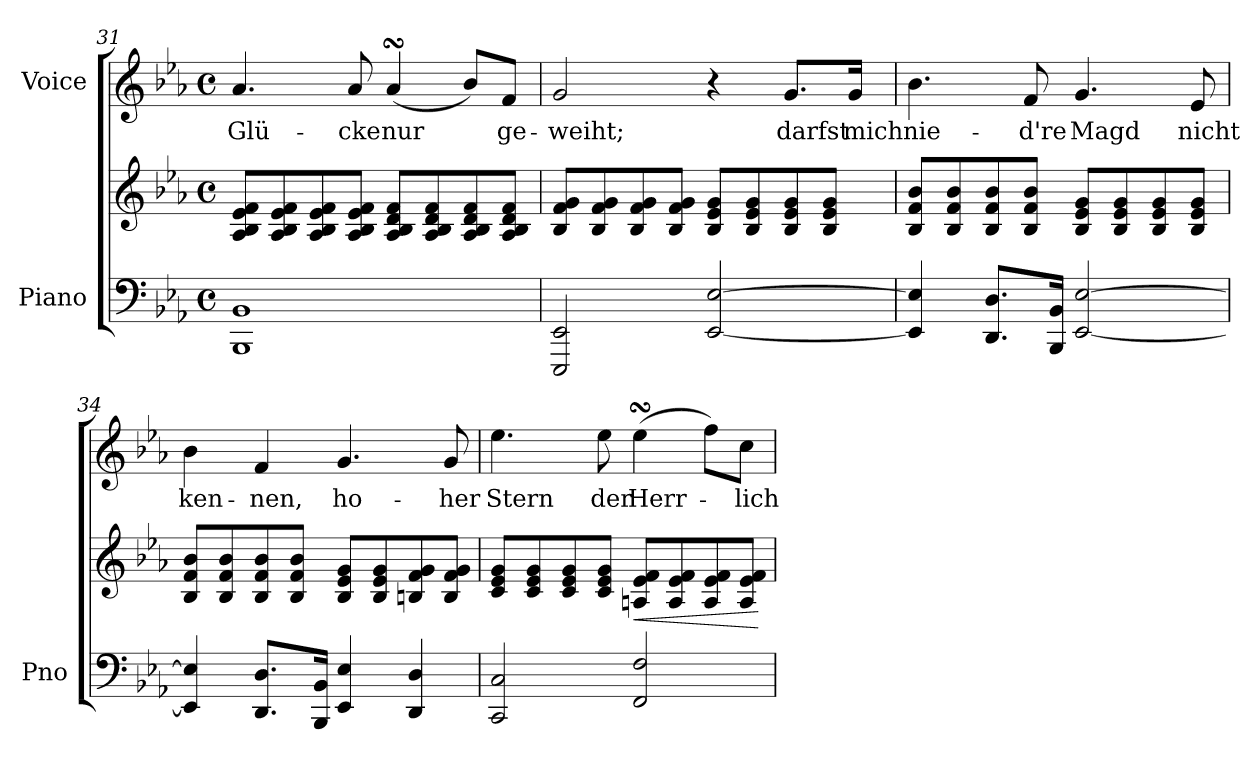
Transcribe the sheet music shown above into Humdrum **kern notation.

**kern	**kern	**dynam	**kern	**text
*part2	*part2	*part2	*part1	*part1
*staff3	*staff2	*staff2/3	*staff1	*staff1
*I"Piano	*	*	*I"Voice	*
*I'Pno	*	*	*	*
*clefF4	*clefG2	*	*clefG2	*
*k[b-e-a-]	*k[b-e-a-]	*	*k[b-e-a-]	*
*M4/4	*M4/4	*	*M4/4	*
*met(c)	*met(c)	*	*met(c)	*
=31	=31	=31	=31	=31
!	!	!	!	!LO:LY:b
1BBB- 1BB-	8A-/ 8B-/ 8e-/ 8f/L	.	4.a-/	Glü-
.	8A-/ 8B-/ 8e-/ 8f/	.	.	.
.	8A-/ 8B-/ 8e-/ 8f/	.	.	.
!	!	!	!	!LO:LY:b
.	8A-/ 8B-/ 8e-/ 8f/J	.	8a-/	-cke
!	!	!	!	!LO:LY:b
.	8A-/ 8B-/ 8d/ 8f/L	.	(4a-sSSs/	nur
.	8A-/ 8B-/ 8d/ 8f/	.	.	.
.	8A-/ 8B-/ 8d/ 8f/	.	8b-/L)	.
!	!	!	!	!LO:LY:b
.	8A-/ 8B-/ 8d/ 8f/J	.	8f/J	ge-
=32	=32	=32	=32	=32
!	!	!	!	!LO:LY:b
2EEE-/ 2EE-/	8B-/ 8f/ 8g/L	.	2g/	-weiht;
.	8B-/ 8f/ 8g/	.	.	.
.	8B-/ 8f/ 8g/	.	.	.
.	8B-/ 8f/ 8g/J	.	.	.
[2EE-/ [2E-/	8B-/ 8e-/ 8g/L	.	4r	.
.	8B-/ 8e-/ 8g/	.	.	.
!	!	!	!	!LO:LY:b
.	8B-/ 8e-/ 8g/	.	8.g/L	darfst
.	8B-/ 8e-/ 8g/J	.	.	.
!	!	!	!	!LO:LY:b
.	.	.	16g/Jk	mich
!!LO:LB:g=z
=33	=33	=33	=33	=33
!	!	!	!	!LO:LY:b
4EE-/] 4E-/]	8B-/ 8f/ 8b-/L	.	4.b-\	nie-
.	8B-/ 8f/ 8b-/	.	.	.
8.DD/ 8.D/L	8B-/ 8f/ 8b-/	.	.	.
!	!	!	!	!LO:LY:b
.	8B-/ 8f/ 8b-/J	.	8f/	-d're
16BBB-/ 16BB-/Jk	.	.	.	.
!	!	!	!	!LO:LY:b
[2EE-/ [2E-/	8B-/ 8e-/ 8g/L	.	4.g/	Magd
.	8B-/ 8e-/ 8g/	.	.	.
.	8B-/ 8e-/ 8g/	.	.	.
!	!	!	!	!LO:LY:b
.	8B-/ 8e-/ 8g/J	.	8e-/	nicht
=34	=34	=34	=34	=34
!	!	!	!	!LO:LY:b
4EE-/] 4E-/]	8B-/ 8f/ 8b-/L	.	4b-\	ken-
.	8B-/ 8f/ 8b-/	.	.	.
!	!	!	!	!LO:LY:b
8.DD/ 8.D/L	8B-/ 8f/ 8b-/	.	4f/	-nen,
.	8B-/ 8f/ 8b-/J	.	.	.
16BBB-/ 16BB-/Jk	.	.	.	.
!	!	!	!	!LO:LY:b
4EE-/ 4E-/	8B-/ 8e-/ 8g/L	.	4.g/	ho-
.	8B-/ 8e-/ 8g/	.	.	.
4DD/ 4D/	8Bn/ 8f/ 8g/	.	.	.
!	!	!	!	!LO:LY:b
.	8B/ 8f/ 8g/J	.	8g/	-her
=35	=35	=35	=35	=35
!	!	!	!	!LO:LY:b
2CC/ 2C/	8c/ 8e-/ 8g/L	.	4.ee-\	Stern
.	8c/ 8e-/ 8g/	.	.	.
.	8c/ 8e-/ 8g/	.	.	.
!	!	!	!	!LO:LY:b
.	8c/ 8e-/ 8g/J	.	8ee-\	der
!	!	!LO:HP:b	!	!LO:LY:b
2FF/ 2F/	8An/ 8e-/ 8f/L	<	(4ee-sSSs\	Herr-
.	8A/ 8e-/ 8f/	.	.	.
.	8A/ 8e-/ 8f/	.	8ff\L)	.
!	!	!	!	!LO:LY:b
.	8A/ 8e-/ 8f/J	.	8cc\J	-lich-
.	.	[	.	.
=	=	=	=	=
*-	*-	*-	*-	*-
